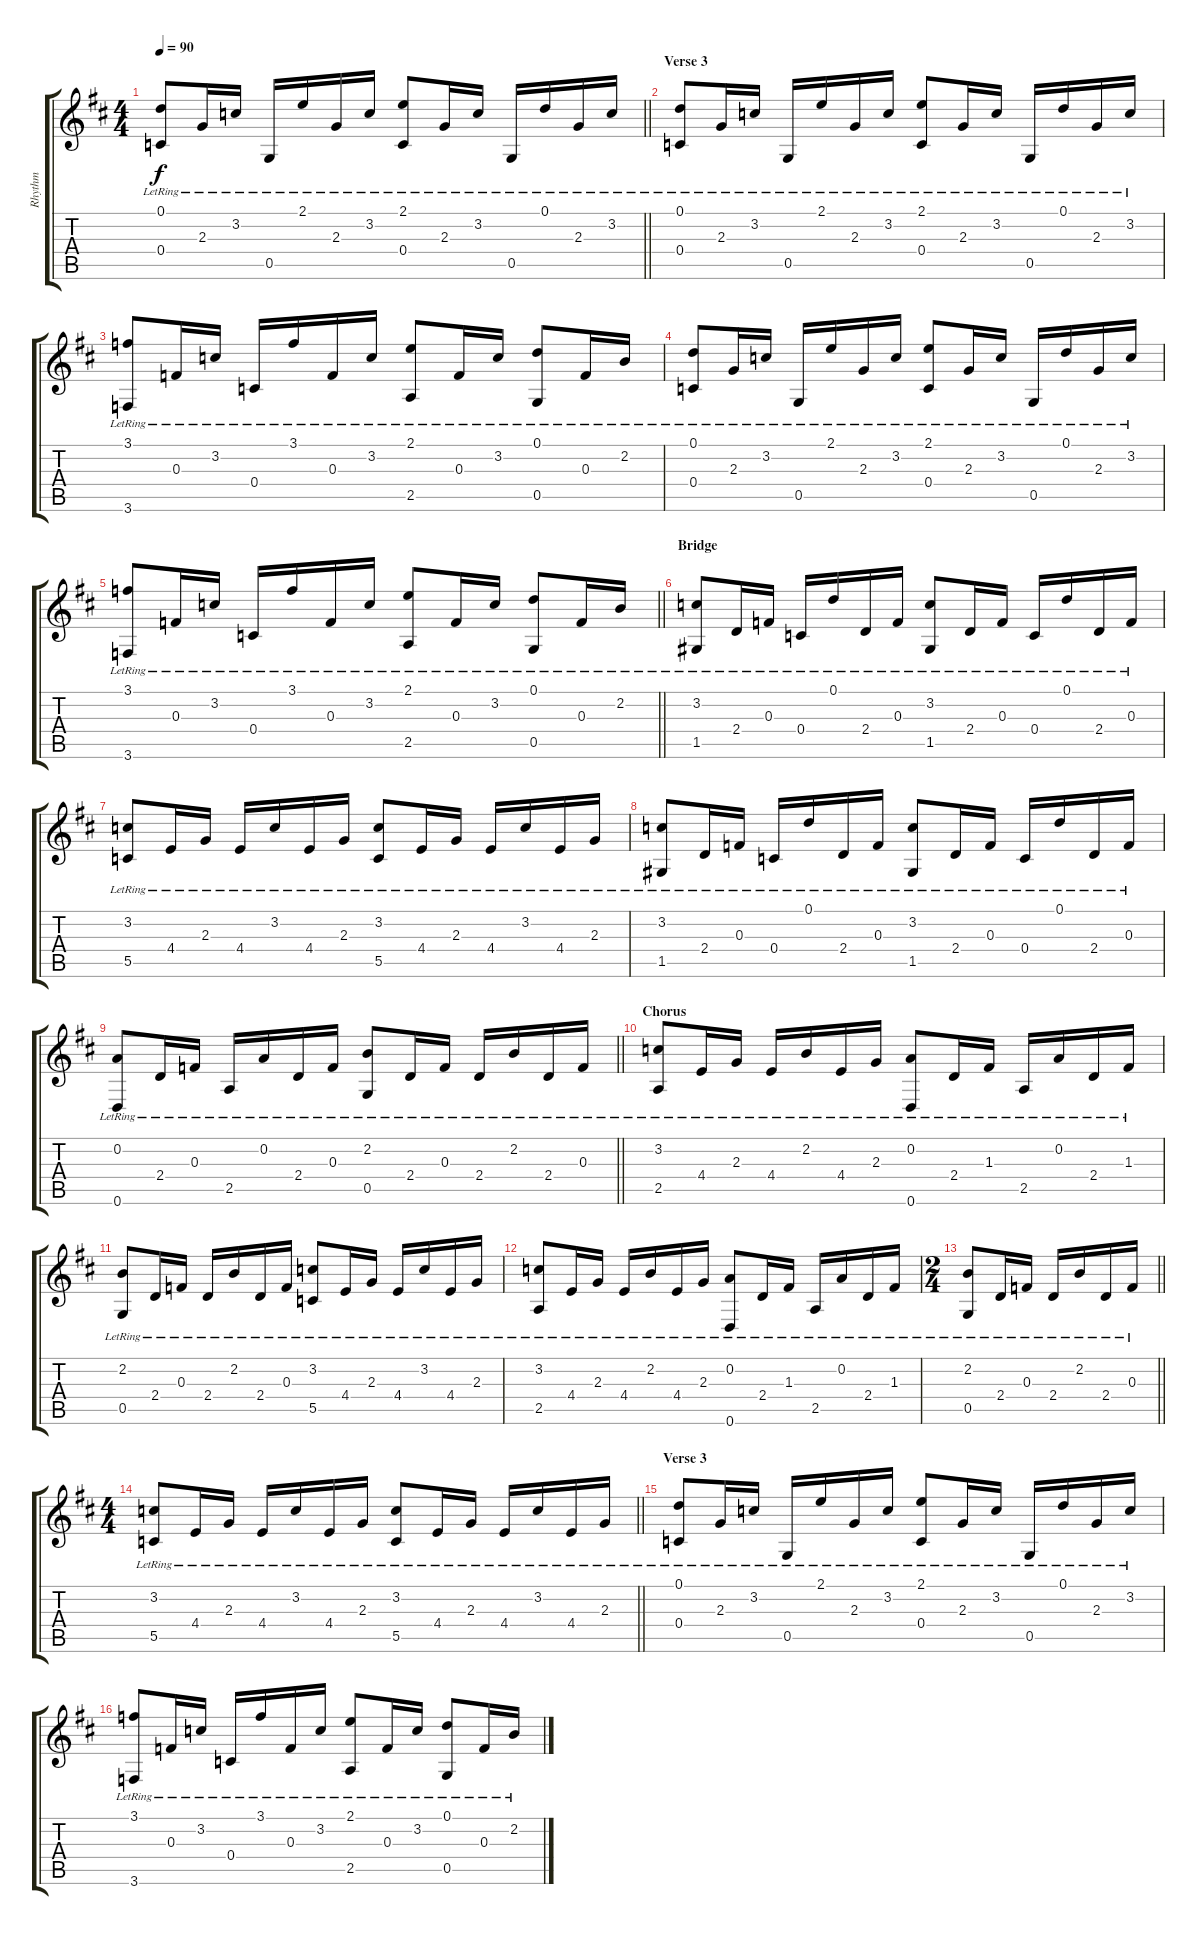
\track ("Rhythm" "Rhythm") {instrument acousticguitarsteel}
\staff {score tabs}
\tuning (D4 A3 F3 C3 G2 D2) {hide}
\ts (4 4)
\tempo 90
\clef g2
\barLineRight lightlight
\ks d
(0.1{lr} 0.4{lr}).8{dy f} 2.3{lr}.16 3.2{lr}.16 0.5{lr}.16 2.1{lr}.16 2.3{lr}.16 3.2{lr}.16 (2.1{lr} 0.4{lr}).8 2.3{lr}.16 3.2{lr}.16 0.5{lr}.16 0.1{lr}.16 2.3{lr}.16 3.2{lr}.16 |
\section ("" "Verse 3")
(0.1{lr} 0.4{lr}).8 2.3{lr}.16 3.2{lr}.16 0.5{lr}.16 2.1{lr}.16 2.3{lr}.16 3.2{lr}.16 (2.1{lr} 0.4{lr}).8 2.3{lr}.16 3.2{lr}.16 0.5{lr}.16 0.1{lr}.16 2.3{lr}.16 3.2{lr}.16 |
(3.1{lr} 3.6{lr}).8 0.3{lr}.16 3.2{lr}.16 0.4{lr}.16 3.1{lr}.16 0.3{lr}.16 3.2{lr}.16 (2.1{lr} 2.5{lr}).8 0.3{lr}.16 3.2{lr}.16 (0.1{lr} 0.5{lr}).8 0.3{lr}.16 2.2{lr}.16 |
(0.1{lr} 0.4{lr}).8 2.3{lr}.16 3.2{lr}.16 0.5{lr}.16 2.1{lr}.16 2.3{lr}.16 3.2{lr}.16 (2.1{lr} 0.4{lr}).8 2.3{lr}.16 3.2{lr}.16 0.5{lr}.16 0.1{lr}.16 2.3{lr}.16 3.2{lr}.16 |
\barLineRight lightlight
(3.1{lr} 3.6{lr}).8 0.3{lr}.16 3.2{lr}.16 0.4{lr}.16 3.1{lr}.16 0.3{lr}.16 3.2{lr}.16 (2.1{lr} 2.5{lr}).8 0.3{lr}.16 3.2{lr}.16 (0.1{lr} 0.5{lr}).8 0.3{lr}.16 2.2{lr}.16 |
\section ("" "Bridge")
(3.2{lr} 1.5{lr}).8 2.4{lr}.16 0.3{lr}.16 0.4{lr}.16 0.1{lr}.16 2.4{lr}.16 0.3{lr}.16 (3.2{lr} 1.5{lr}).8 2.4{lr}.16 0.3{lr}.16 0.4{lr}.16 0.1{lr}.16 2.4{lr}.16 0.3{lr}.16 |
(3.2{lr} 5.5{lr}).8 4.4{lr}.16 2.3{lr}.16 4.4{lr}.16 3.2{lr}.16 4.4{lr}.16 2.3{lr}.16 (3.2{lr} 5.5{lr}).8 4.4{lr}.16 2.3{lr}.16 4.4{lr}.16 3.2{lr}.16 4.4{lr}.16 2.3{lr}.16 |
(3.2{lr} 1.5{lr}).8 2.4{lr}.16 0.3{lr}.16 0.4{lr}.16 0.1{lr}.16 2.4{lr}.16 0.3{lr}.16 (3.2{lr} 1.5{lr}).8 2.4{lr}.16 0.3{lr}.16 0.4{lr}.16 0.1{lr}.16 2.4{lr}.16 0.3{lr}.16 |
\barLineRight lightlight
(0.2{lr} 0.6{lr}).8 2.4{lr}.16 0.3{lr}.16 2.5{lr}.16 0.2{lr}.16 2.4{lr}.16 0.3{lr}.16 (2.2{lr} 0.5{lr}).8 2.4{lr}.16 0.3{lr}.16 2.4{lr}.16 2.2{lr}.16 2.4{lr}.16 0.3{lr}.16 |
\section ("" "Chorus")
(3.2{lr} 2.5{lr}).8 4.4{lr}.16 2.3{lr}.16 4.4{lr}.16 2.2{lr}.16 4.4{lr}.16 2.3{lr}.16 (0.2{lr} 0.6{lr}).8 2.4{lr}.16 1.3{lr}.16 2.5{lr}.16 0.2{lr}.16 2.4{lr}.16 1.3{lr}.16 |
(2.2{lr} 0.5{lr}).8 2.4{lr}.16 0.3{lr}.16 2.4{lr}.16 2.2{lr}.16 2.4{lr}.16 0.3{lr}.16 (3.2{lr} 5.5{lr}).8 4.4{lr}.16 2.3{lr}.16 4.4{lr}.16 3.2{lr}.16 4.4{lr}.16 2.3{lr}.16 |
(3.2{lr} 2.5{lr}).8 4.4{lr}.16 2.3{lr}.16 4.4{lr}.16 2.2{lr}.16 4.4{lr}.16 2.3{lr}.16 (0.2{lr} 0.6{lr}).8 2.4{lr}.16 1.3{lr}.16 2.5{lr}.16 0.2{lr}.16 2.4{lr}.16 1.3{lr}.16 |
\ts (2 4)
\barLineRight lightlight
(2.2{lr} 0.5{lr}).8 2.4{lr}.16 0.3{lr}.16 2.4{lr}.16 2.2{lr}.16 2.4{lr}.16 0.3{lr}.16 |
\ts (4 4)
\barLineRight lightlight
(3.2{lr} 5.5{lr}).8 4.4{lr}.16 2.3{lr}.16 4.4{lr}.16 3.2{lr}.16 4.4{lr}.16 2.3{lr}.16 (3.2{lr} 5.5{lr}).8 4.4{lr}.16 2.3{lr}.16 4.4{lr}.16 3.2{lr}.16 4.4{lr}.16 2.3{lr}.16 |
\section ("" "Verse 3")
(0.1{lr} 0.4{lr}).8 2.3{lr}.16 3.2{lr}.16 0.5{lr}.16 2.1{lr}.16 2.3{lr}.16 3.2{lr}.16 (2.1{lr} 0.4{lr}).8 2.3{lr}.16 3.2{lr}.16 0.5{lr}.16 0.1{lr}.16 2.3{lr}.16 3.2{lr}.16 |
(3.1{lr} 3.6{lr}).8 0.3{lr}.16 3.2{lr}.16 0.4{lr}.16 3.1{lr}.16 0.3{lr}.16 3.2{lr}.16 (2.1{lr} 2.5{lr}).8 0.3{lr}.16 3.2{lr}.16 (0.1{lr} 0.5{lr}).8 0.3{lr}.16 2.2{lr}.16
